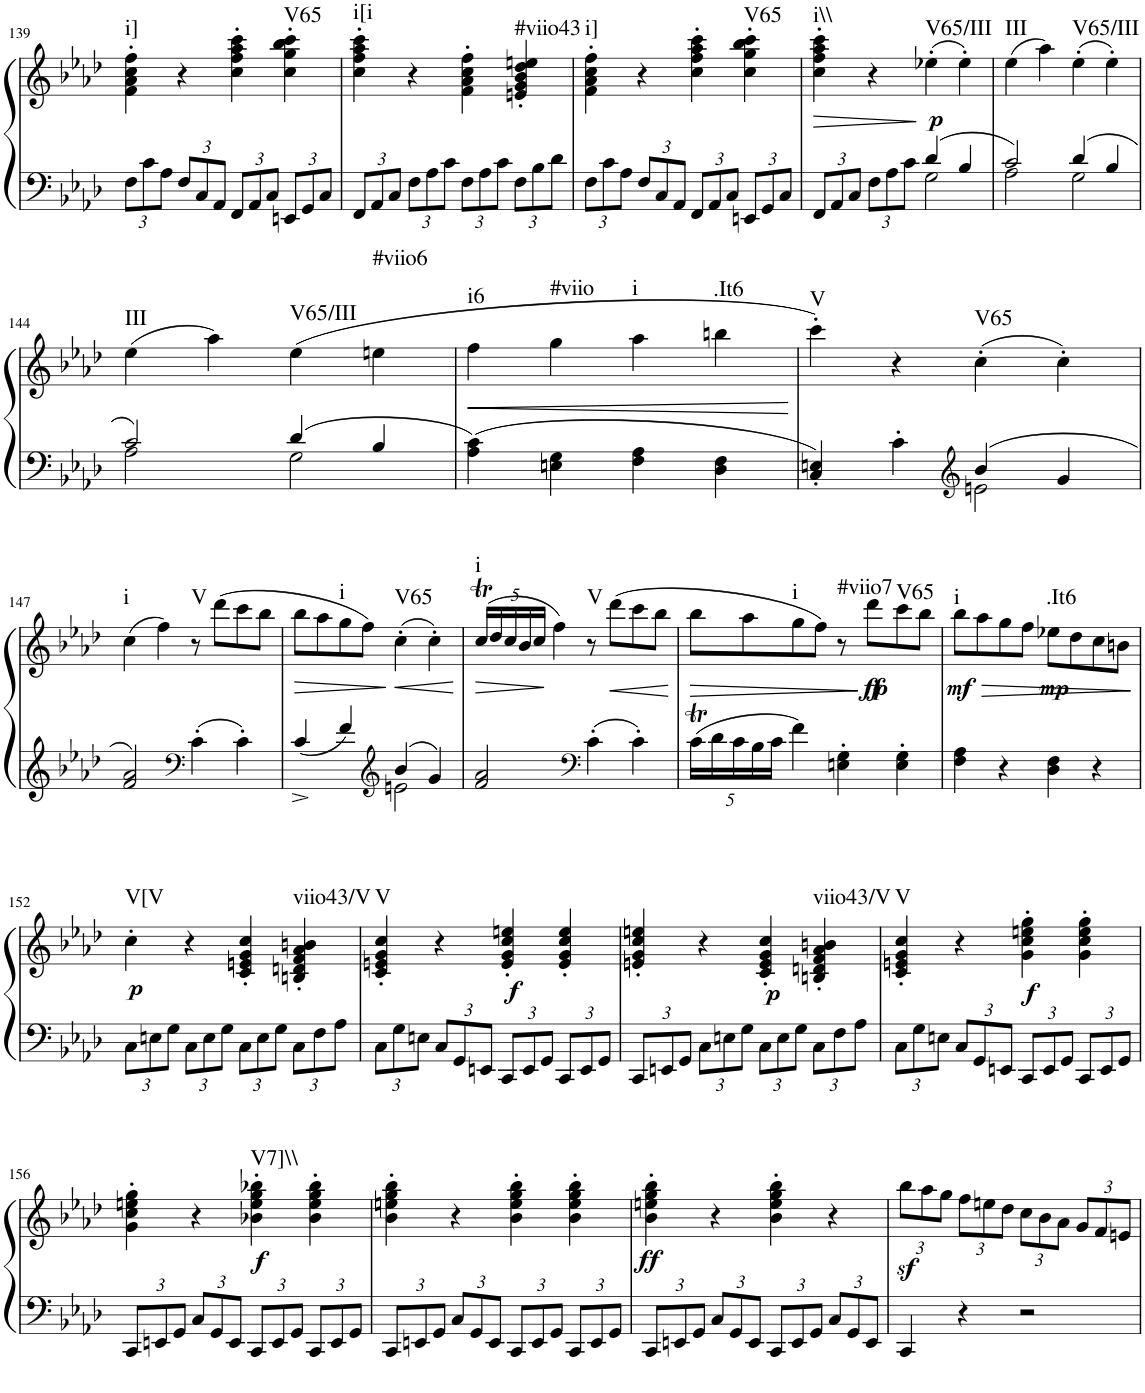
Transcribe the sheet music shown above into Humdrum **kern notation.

**kern	**kern	**dynam	**harte
*part1	*part1	*part1	*part1
*staff2	*staff1	*staff1/2	*
*I"Piano	*	*	*
*I'Pno.	*	*	*
!!LO:PB:g=z
*clefF4	*clefG2	*	*
*k[b-e-a-d-]	*k[b-e-a-d-]	*	*
*A-:	*A-:	*	*
*M2/2	*M2/2	*	*
*met(c|)	*met(c|)	*	*
*Xbrackettup	*	*	*
=139	=139	=139	=139
!	!	!	!LO:H:kt=i]
12F\L	4f\' 4a-\' 4cc\' 4ff\'	.	N
12c\	.	.	.
12A-\J	.	.	.
12F/L	4r	.	.
12C/	.	.	.
12AA-/J	.	.	.
12FF/L	4cc\' 4ff\' 4aa-\' 4ccc\'	.	.
12AA-/	.	.	.
12C/J	.	.	.
!	!	!	!LO:H:kt=V65
12EEn/L	4cc\' 4gg\' 4bb-\' 4ccc\'	.	N
12GG/	.	.	.
12C/J	.	.	.
=140	=140	=140	=140
!	!	!	!LO:H:kt=i[i
12FF/L	4cc\' 4ff\' 4aa-\' 4ccc\'	.	N
12AA-/	.	.	.
12C/J	.	.	.
12F\L	4r	.	.
12A-\	.	.	.
12c\J	.	.	.
12F\L	4f\' 4a-\' 4cc\' 4ff\'	.	.
12A-\	.	.	.
12c\J	.	.	.
!	!	!	!LO:H:kt=#viio43
12F\L	4en/' 4g/' 4b-/' 4dd-/' 4een/'	.	N
12B-\	.	.	.
12d-\J	.	.	.
=141	=141	=141	=141
!	!	!	!LO:H:kt=i]
12F\L	4f\' 4a-\' 4cc\' 4ff\'	.	N
12c\	.	.	.
12A-\J	.	.	.
12F/L	4r	.	.
12C/	.	.	.
12AA-/J	.	.	.
12FF/L	4cc\' 4ff\' 4aa-\' 4ccc\'	.	.
12AA-/	.	.	.
12C/J	.	.	.
!	!	!	!LO:H:kt=V65
12EEn/L	4cc\' 4gg\' 4bb-\' 4ccc\'	.	N
12GG/	.	.	.
12C/J	.	.	.
=142	=142	=142	=142
*^	*	*	*
!	!	!	!LO:HP:b	!LO:H:kt=i\\
12FF/L	2ryy	4cc\' 4ff\' 4aa-\' 4ccc\'	>	N
12AA-/	.	.	.	.
12C/J	.	.	.	.
12F\L	.	4r	.	.
12A-\	.	.	.	.
12c\J	.	.	.	.
!	!	!	!LO:DY:n=1:b	!LO:H:kt=V65/III
4d-/	2G\	(4ee-X'\	] p	N
4B-/	.	4ee-'\)	.	.
=143	=143	=143	=143	=143
!	!	!	!	!LO:H:kt=III
2c/	2A-\	(4ee-\	.	N
.	.	4aa-\)	.	.
!	!	!	!	!LO:H:kt=V65/III
4d-/	2G\	(4ee-'\	.	N
4B-/	.	4ee-'\)	.	.
!!LO:LB:g=z
=144	=144	=144	=144	=144
!	!	!	!	!LO:H:kt=III
2c/	2A-\	(4ee-\	.	N
.	.	4aa-\)	.	.
!	!	!	!	!LO:H:kt=V65/III
4d-/	2G\	(4ee-\	.	N
!	!	!	!	!LO:H:kt=#viio6
4B-/	.	4een\	.	N
*v	*v	*	*	*
=145	=145	=145	=145
!	!	!LO:HP:b	!LO:H:kt=i6
4A-\ 4c\	4ff\	<	N
!	!	!	!LO:H:kt=#viio
4En\ 4G\	4gg\	.	N
!	!	!	!LO:H:kt=i
4F\ 4A-\	4aa-\	.	N
!	!	!	!LO:H:kt=.It6
4D-\ 4F\	4bbn\	.	N
.	.	[	.
=146	=146	=146	=146
*^	*	*	*
!	!	!	!	!LO:H:kt=V
4C/' 4En/'	2ryy	4ccc'\)	.	N
4c'\	.	4r	.	.
*clefG2	*	*	*	*
!	!	!	!	!LO:H:kt=V65
4b-/	2en\	(4cc'\	.	N
4g/	.	4cc'\)	.	.
*v	*v	*	*	*
!!LO:LB:g=z
=147	=147	=147	=147
!	!	!	!LO:H:kt=i
2f/ 2a-/	(4cc\	.	N
.	4ff\)	.	.
*clefF4	*	*	*
!	!	!	!LO:H:kt=V
4c'\	8r	.	N
.	(8ddd-\L	.	.
4c'\	8ccc\	.	.
.	8bb-\J	.	.
=148	=148	=148	=148
*^	*	*	*
!	!	!	!LO:HP:b	!
4c^/	2ryy	8bb-\L	>	.
.	.	8aa-\	.	.
!	!	!	!	!LO:H:kt=i
4f/	.	8gg\	.	N
.	.	8ff\J)	.	.
*clefG2	*	*	*	*
!	!	!	!LO:HP:n=1:b	!LO:H:kt=V65
4b-/	2en\	(4cc'\	] <	N
4g/	.	4cc'\)	.	.
*v	*v	*	*	*
.	.	[	.
=149	=149	=149	=149
*	*Xbrackettup	*	*
!	!	!LO:HP:b	!LO:H:kt=i
2f/ 2a-/	(20cct/LL	>	N
.	20dd-/	.	.
.	20cc/	.	.
.	20b-/	.	.
.	20cc/JJ	.	.
.	4ff\)	]	.
*clefF4	*	*	*
!	!	!	!LO:H:kt=V
4c'\	8r	.	N
!	!	!LO:HP:b	!
.	(8ddd-\L	<	.
4c'\	8ccc\	.	.
.	8bb-\J	.	.
.	.	[	.
=150	=150	=150	=150
!	!	!LO:HP:b	!
20ct\LL	8bb-\L	>	.
20d-\	.	.	.
20c\	.	.	.
.	8aa-\	.	.
20B-\	.	.	.
20c\JJ	.	.	.
!	!	!	!LO:H:kt=i
4f\	8gg\	.	N
.	8ff\J)	.	.
!	!	!	!LO:H:kt=#viio7
4En\' 4G\'	8r	.	N
!	!	!LO:DY:n=1:b	!
!	!	!LO:DY:n=2:b	!
.	8ddd-\L	] f fp	.
!	!	!	!LO:H:kt=V65
4E\' 4G\'	8ccc\	.	N
.	8bb-\J	.	.
=151	=151	=151	=151
!	!	!LO:HP:b	!
!	!	!LO:DY:n=1:b	!LO:H:kt=i
4F\ 4A-\	8bb-\L	> mf	N
.	8aa-\	.	.
4r	8gg\	.	.
.	8ff\J	.	.
!	!	!LO:DY:n=2:b	!LO:H:kt=.It6
4D-\ 4F\	8ee-X\L	mp	N
.	8dd-\	.	.
4r	8cc\	.	.
.	8bn\J	.	.
.	.	]	.
!!LO:LB:g=z
=152	=152	=152	=152
!	!	!LO:DY:b	!LO:H:kt=V[V
12C\L	4cc'\	p	N
12En\	.	.	.
12G\J	.	.	.
12C\L	4r	.	.
12E\	.	.	.
12G\J	.	.	.
12C\L	4c/' 4en/' 4g/' 4cc/'	.	.
12E\	.	.	.
12G\J	.	.	.
!	!	!	!LO:H:kt=viio43/V
12C\L	4Bn/' 4dn/' 4f/' 4a-/' 4bn/'	.	N
12F\	.	.	.
12A-\J	.	.	.
=153	=153	=153	=153
!	!	!	!LO:H:kt=V
12C\L	4c/' 4en/' 4g/' 4cc/'	.	N
12G\	.	.	.
12En\J	.	.	.
12C/L	4r	.	.
12GG/	.	.	.
12EEn/J	.	.	.
!	!	!LO:DY:b	!
12CC/L	4e/' 4g/' 4cc/' 4een/'	f	.
12EE/	.	.	.
12GG/J	.	.	.
12CC/L	4e/' 4g/' 4cc/' 4ee/'	.	.
12EE/	.	.	.
12GG/J	.	.	.
=154	=154	=154	=154
12CC/L	4en/' 4g/' 4cc/' 4een/'	.	.
12EEn/	.	.	.
12GG/J	.	.	.
12C\L	4r	.	.
12En\	.	.	.
12G\J	.	.	.
!	!	!LO:DY:b	!
12C\L	4c/' 4e/' 4g/' 4cc/'	p	.
12E\	.	.	.
12G\J	.	.	.
!	!	!	!LO:H:kt=viio43/V
12C\L	4Bn/' 4dn/' 4f/' 4a-/' 4bn/'	.	N
12F\	.	.	.
12A-\J	.	.	.
=155	=155	=155	=155
!	!	!	!LO:H:kt=V
12C\L	4c/' 4en/' 4g/' 4cc/'	.	N
12G\	.	.	.
12En\J	.	.	.
12C/L	4r	.	.
12GG/	.	.	.
12EEn/J	.	.	.
!	!	!LO:DY:b	!
12CC/L	4g\' 4cc\' 4een\' 4gg\'	f	.
12EE/	.	.	.
12GG/J	.	.	.
12CC/L	4g\' 4cc\' 4ee\' 4gg\'	.	.
12EE/	.	.	.
12GG/J	.	.	.
!!LO:LB:g=z
=156	=156	=156	=156
12CC/L	4g\' 4cc\' 4een\' 4gg\'	.	.
12EEn/	.	.	.
12GG/J	.	.	.
12C/L	4r	.	.
12GG/	.	.	.
12EE/J	.	.	.
!	!	!LO:DY:b	!LO:H:kt=V7]\\
12CC/L	4b-X\' 4ee\' 4gg\' 4bb-X\'	f	N
12EE/	.	.	.
12GG/J	.	.	.
12CC/L	4b-\' 4ee\' 4gg\' 4bb-\'	.	.
12EE/	.	.	.
12GG/J	.	.	.
=157	=157	=157	=157
12CC/L	4b-\' 4een\' 4gg\' 4bb-\'	.	.
12EEn/	.	.	.
12GG/J	.	.	.
12C/L	4r	.	.
12GG/	.	.	.
12EE/J	.	.	.
12CC/L	4b-\' 4ee\' 4gg\' 4bb-\'	.	.
12EE/	.	.	.
12GG/J	.	.	.
12CC/L	4b-\' 4ee\' 4gg\' 4bb-\'	.	.
12EE/	.	.	.
12GG/J	.	.	.
=158	=158	=158	=158
!	!	!LO:DY:b	!
12CC/L	4b-\' 4een\' 4gg\' 4bb-\'	ff	.
12EEn/	.	.	.
12GG/J	.	.	.
12C/L	4r	.	.
12GG/	.	.	.
12EE/J	.	.	.
12CC/L	4b-\' 4ee\' 4gg\' 4bb-\'	.	.
12EE/	.	.	.
12GG/J	.	.	.
12C/L	4r	.	.
12GG/	.	.	.
12EE/J	.	.	.
=159	=159	=159	=159
4CC/	12bb-z<\L	.	.
.	12aa-\	.	.
.	12gg\J	.	.
4r	12ff\L	.	.
.	12een\	.	.
.	12dd-\J	.	.
2r	12cc\L	.	.
.	12b-\	.	.
.	12a-\J	.	.
.	12g/L	.	.
.	12f/	.	.
.	12en/J	.	.
=	=	=	=
*-	*-	*-	*-
